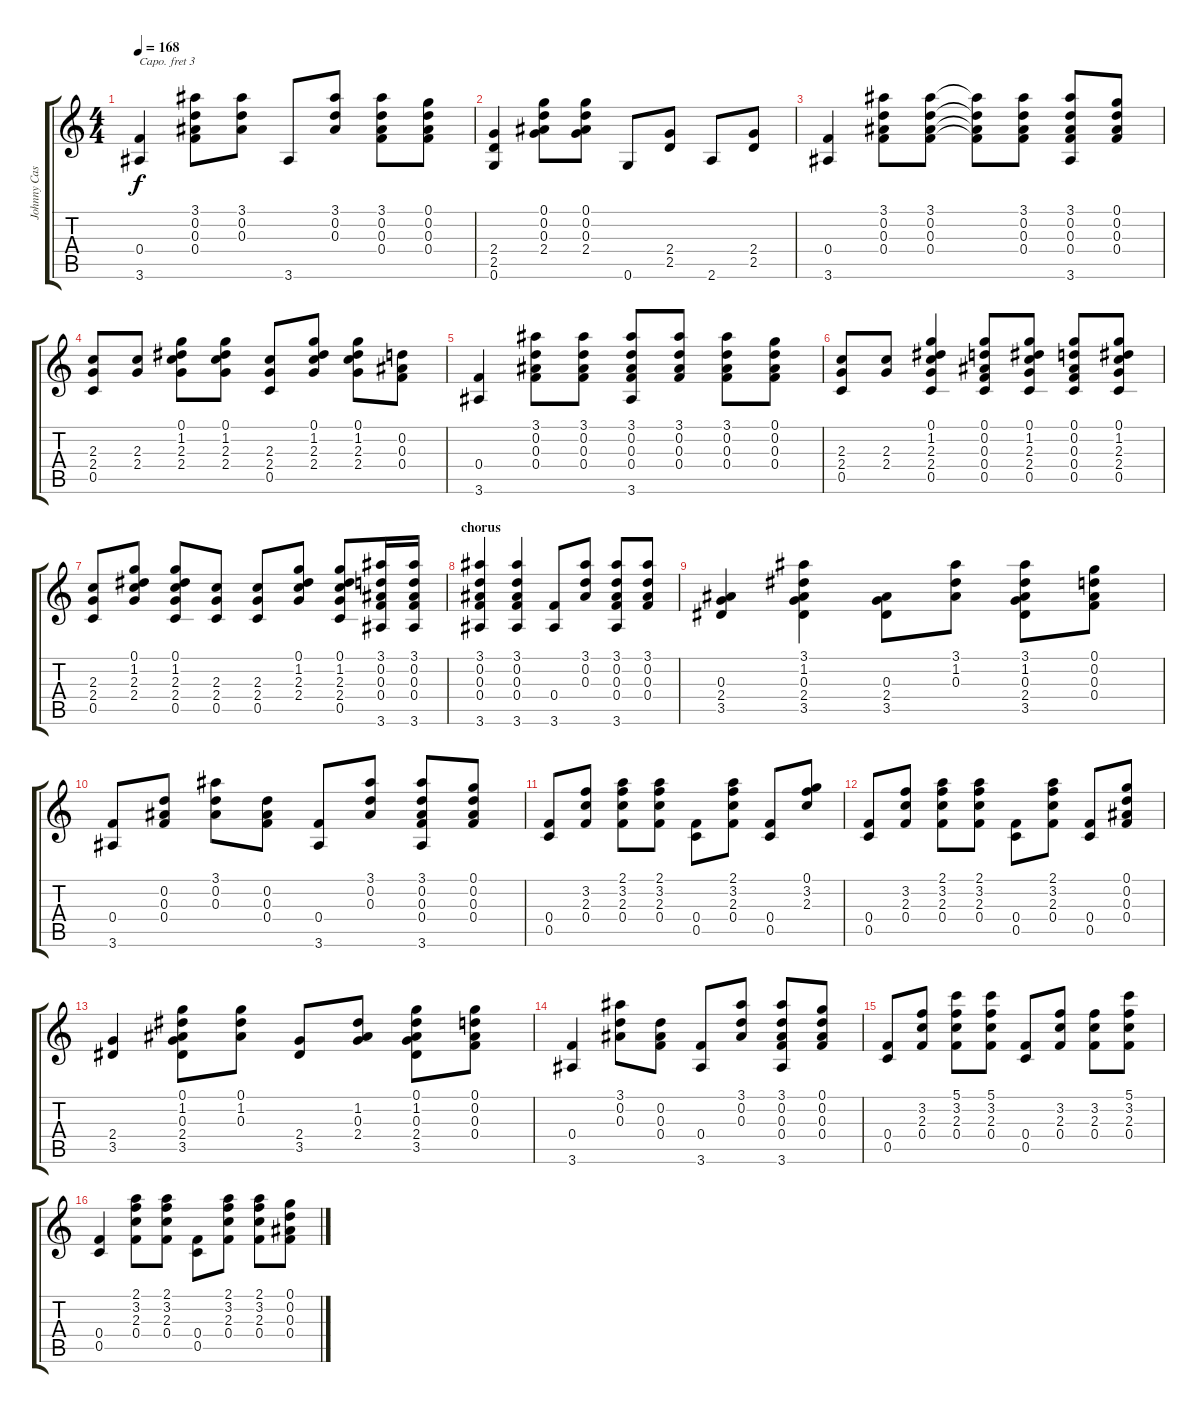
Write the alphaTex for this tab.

\track ("Johnny Cash" "Johnny Cas") {instrument acousticguitarsteel}
\staff {score tabs}
\capo 3
\tuning (E4 B3 G3 D3 A2 E2) {hide}
\ts (4 4)
\tempo 168
\clef g2
\ks c
(0.4 3.6).4{dy f} (3.1 0.2 0.3 0.4).8 (3.1 0.2 0.3).8 3.6.8 (3.1 0.2 0.3).8 (3.1 0.2 0.3 0.4).8 (0.1 0.2 0.3 0.4).8 |
(2.4 2.5 0.6).4 (0.1 0.2 0.3 2.4).8 (0.1 0.2 0.3 2.4).8 0.6.8 (2.4 2.5).8 2.6.8 (2.4 2.5).8 |
(0.4 3.6).4 (3.1 0.2 0.3 0.4).8 (3.1 0.2 0.3 0.4).8 (3.1{t} 0.2{t} 0.3{t} 0.4{t}).8 (3.1 0.2 0.3 0.4).8 (3.1 0.2 0.3 0.4 3.6).8 (0.1 0.2 0.3 0.4).8 |
(2.3 2.4 0.5).8 (2.3 2.4).8 (0.1 1.2 2.3 2.4).8 (0.1 1.2 2.3 2.4).8 (2.3 2.4 0.5).8 (0.1 1.2 2.3 2.4).8 (0.1 1.2 2.3 2.4).8 (0.2 0.3 0.4).8 |
(0.4 3.6).4 (3.1 0.2 0.3 0.4).8 (3.1 0.2 0.3 0.4).8 (3.1 0.2 0.3 0.4 3.6).8 (3.1 0.2 0.3 0.4).8 (3.1 0.2 0.3 0.4).8 (0.1 0.2 0.3 0.4).8 |
(2.3 2.4 0.5).8 (2.3 2.4).8 (0.1 1.2 2.3 2.4 0.5).4 (0.1 0.2 0.3 0.4 0.5).8 (0.1 1.2 2.3 2.4 0.5).8 (0.1 0.2 0.3 0.4 0.5).8 (0.1 1.2 2.3 2.4 0.5).8 |
(2.3 2.4 0.5).8 (0.1 1.2 2.3 2.4).8 (0.1 1.2 2.3 2.4 0.5).8 (2.3 2.4 0.5).8 (2.3 2.4 0.5).8 (0.1 1.2 2.3 2.4).8 (0.1 1.2 2.3 2.4 0.5).8 (3.1 0.2 0.3 0.4 3.6).16 (3.1 0.2 0.3 0.4 3.6).16 |
\section ("" "chorus")
(3.1 0.2 0.3 0.4 3.6).4 (3.1 0.2 0.3 0.4 3.6).4 (0.4 3.6).8 (3.1 0.2 0.3).8 (3.1 0.2 0.3 0.4 3.6).8 (3.1 0.2 0.3 0.4).8 |
(0.3 2.4 3.5).4 (3.1 1.2 0.3 2.4 3.5).4 (0.3 2.4 3.5).8 (3.1 1.2 0.3).8 (3.1 1.2 0.3 2.4 3.5).8 (0.1 0.2 0.3 0.4).8 |
(0.4 3.6).8 (0.2 0.3 0.4).8 (3.1 0.2 0.3).8 (0.2 0.3 0.4).8 (0.4 3.6).8 (3.1 0.2 0.3).8 (3.1 0.2 0.3 0.4 3.6).8 (0.1 0.2 0.3 0.4).8 |
(0.4 0.5).8 (3.2 2.3 0.4).8 (2.1 3.2 2.3 0.4).8 (2.1 3.2 2.3 0.4).8 (0.4 0.5).8 (2.1 3.2 2.3 0.4).8 (0.4 0.5).8 (0.1 3.2 2.3).8 |
(0.4 0.5).8 (3.2 2.3 0.4).8 (2.1 3.2 2.3 0.4).8 (2.1 3.2 2.3 0.4).8 (0.4 0.5).8 (2.1 3.2 2.3 0.4).8 (0.4 0.5).8 (0.1 0.2 0.3 0.4).8 |
(2.4 3.5).4 (0.1 1.2 0.3 2.4 3.5).8 (0.1 1.2 0.3).8 (2.4 3.5).8 (1.2 0.3 2.4).8 (0.1 1.2 0.3 2.4 3.5).8 (0.1 0.2 0.3 0.4).8 |
(0.4 3.6).4 (3.1 0.2 0.3).8 (0.2 0.3 0.4).8 (0.4 3.6).8 (3.1 0.2 0.3).8 (3.1 0.2 0.3 0.4 3.6).8 (0.1 0.2 0.3 0.4).8 |
(0.4 0.5).8 (3.2 2.3 0.4).8 (5.1 3.2 2.3 0.4).8 (5.1 3.2 2.3 0.4).8 (0.4 0.5).8 (3.2 2.3 0.4).8 (3.2 2.3 0.4).8 (5.1 3.2 2.3 0.4).8 |
(0.4 0.5).4 (2.1 3.2 2.3 0.4).8 (2.1 3.2 2.3 0.4).8 (0.4 0.5).8 (2.1 3.2 2.3 0.4).8 (2.1 3.2 2.3 0.4).8 (0.1 0.2 0.3 0.4).8
